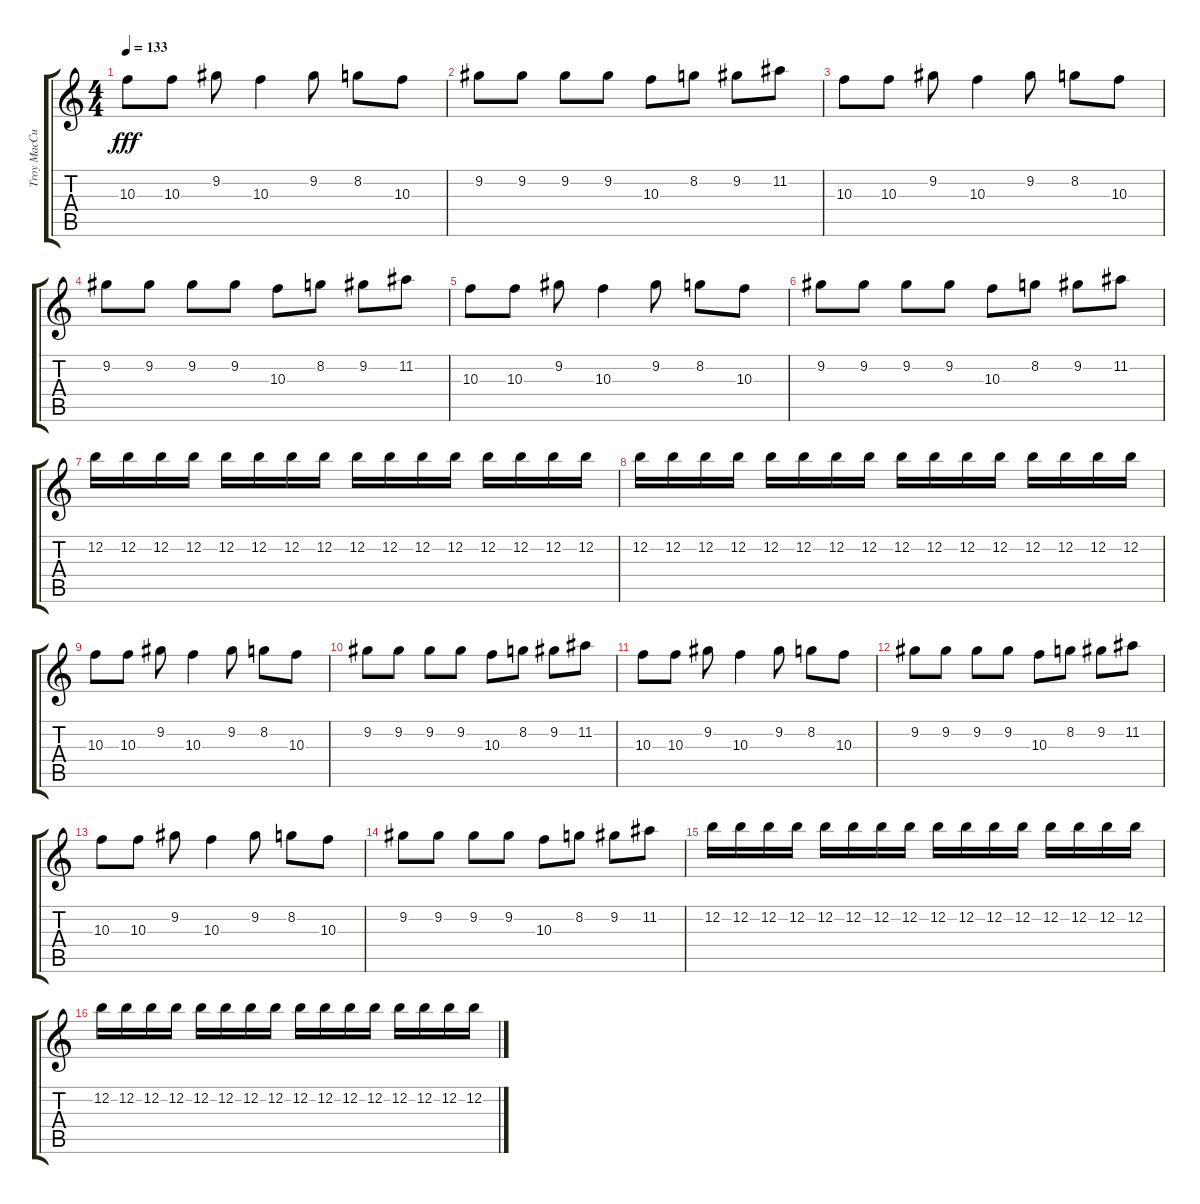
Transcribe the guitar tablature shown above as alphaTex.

\track ("Troy MacCubbin" "Troy MacCu") {instrument distortionguitar}
\staff {score tabs}
\tuning (E4 B3 G3 D3 A2 E2) {hide}
\ts (4 4)
\tempo 133
\clef g2
\ks c
10.3.8{dy fff} 10.3.8 9.2.8 10.3.4 9.2.8 8.2.8 10.3.8 |
9.2.8 9.2.8 9.2.8 9.2.8 10.3.8 8.2.8 9.2.8 11.2.8 |
10.3.8 10.3.8 9.2.8 10.3.4 9.2.8 8.2.8 10.3.8 |
9.2.8 9.2.8 9.2.8 9.2.8 10.3.8 8.2.8 9.2.8 11.2.8 |
10.3.8 10.3.8 9.2.8 10.3.4 9.2.8 8.2.8 10.3.8 |
9.2.8 9.2.8 9.2.8 9.2.8 10.3.8 8.2.8 9.2.8 11.2.8 |
12.2.16 12.2.16 12.2.16 12.2.16 12.2.16 12.2.16 12.2.16 12.2.16 12.2.16 12.2.16 12.2.16 12.2.16 12.2.16 12.2.16 12.2.16 12.2.16 |
12.2.16 12.2.16 12.2.16 12.2.16 12.2.16 12.2.16 12.2.16 12.2.16 12.2.16 12.2.16 12.2.16 12.2.16 12.2.16 12.2.16 12.2.16 12.2.16 |
10.3.8 10.3.8 9.2.8 10.3.4 9.2.8 8.2.8 10.3.8 |
9.2.8 9.2.8 9.2.8 9.2.8 10.3.8 8.2.8 9.2.8 11.2.8 |
10.3.8 10.3.8 9.2.8 10.3.4 9.2.8 8.2.8 10.3.8 |
9.2.8 9.2.8 9.2.8 9.2.8 10.3.8 8.2.8 9.2.8 11.2.8 |
10.3.8 10.3.8 9.2.8 10.3.4 9.2.8 8.2.8 10.3.8 |
9.2.8 9.2.8 9.2.8 9.2.8 10.3.8 8.2.8 9.2.8 11.2.8 |
12.2.16 12.2.16 12.2.16 12.2.16 12.2.16 12.2.16 12.2.16 12.2.16 12.2.16 12.2.16 12.2.16 12.2.16 12.2.16 12.2.16 12.2.16 12.2.16 |
12.2.16 12.2.16 12.2.16 12.2.16 12.2.16 12.2.16 12.2.16 12.2.16 12.2.16 12.2.16 12.2.16 12.2.16 12.2.16 12.2.16 12.2.16 12.2.16
